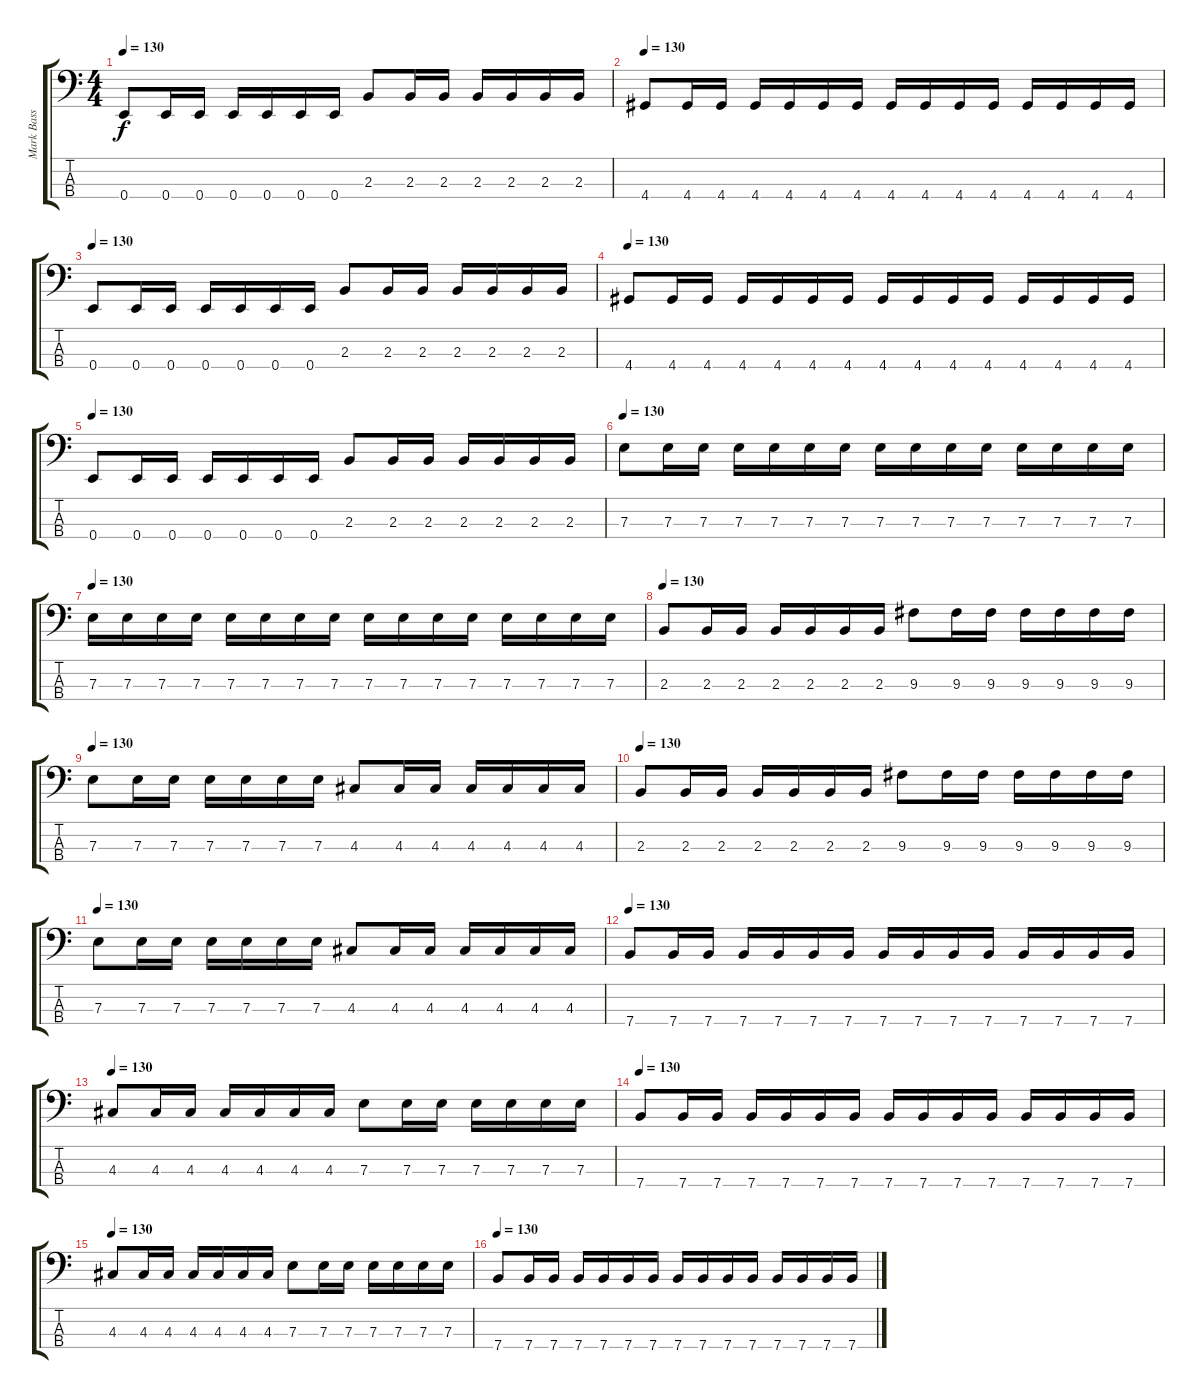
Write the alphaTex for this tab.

\track ("Mark Bass" "Mark Bass") {instrument electricbasspick}
\staff {score tabs}
\tuning (G2 D2 A1 E1) {hide}
\ts (4 4)
\tempo 130
\clef f4
\ks c
0.4.8{dy f} 0.4.16 0.4.16 0.4.16 0.4.16 0.4.16 0.4.16 2.3.8 2.3.16 2.3.16 2.3.16 2.3.16 2.3.16 2.3.16 |
\tempo 130
4.4.8 4.4.16 4.4.16 4.4.16 4.4.16 4.4.16 4.4.16 4.4.16 4.4.16 4.4.16 4.4.16 4.4.16 4.4.16 4.4.16 4.4.16 |
\tempo 130
0.4.8 0.4.16 0.4.16 0.4.16 0.4.16 0.4.16 0.4.16 2.3.8 2.3.16 2.3.16 2.3.16 2.3.16 2.3.16 2.3.16 |
\tempo 130
4.4.8 4.4.16 4.4.16 4.4.16 4.4.16 4.4.16 4.4.16 4.4.16 4.4.16 4.4.16 4.4.16 4.4.16 4.4.16 4.4.16 4.4.16 |
\tempo 130
0.4.8 0.4.16 0.4.16 0.4.16 0.4.16 0.4.16 0.4.16 2.3.8 2.3.16 2.3.16 2.3.16 2.3.16 2.3.16 2.3.16 |
\tempo 130
7.3.8 7.3.16 7.3.16 7.3.16 7.3.16 7.3.16 7.3.16 7.3.16 7.3.16 7.3.16 7.3.16 7.3.16 7.3.16 7.3.16 7.3.16 |
\tempo 130
7.3.16 7.3.16 7.3.16 7.3.16 7.3.16 7.3.16 7.3.16 7.3.16 7.3.16 7.3.16 7.3.16 7.3.16 7.3.16 7.3.16 7.3.16 7.3.16 |
\tempo 130
2.3.8 2.3.16 2.3.16 2.3.16 2.3.16 2.3.16 2.3.16 9.3.8 9.3.16 9.3.16 9.3.16 9.3.16 9.3.16 9.3.16 |
\tempo 130
7.3.8 7.3.16 7.3.16 7.3.16 7.3.16 7.3.16 7.3.16 4.3.8 4.3.16 4.3.16 4.3.16 4.3.16 4.3.16 4.3.16 |
\tempo 130
2.3.8 2.3.16 2.3.16 2.3.16 2.3.16 2.3.16 2.3.16 9.3.8 9.3.16 9.3.16 9.3.16 9.3.16 9.3.16 9.3.16 |
\tempo 130
7.3.8 7.3.16 7.3.16 7.3.16 7.3.16 7.3.16 7.3.16 4.3.8 4.3.16 4.3.16 4.3.16 4.3.16 4.3.16 4.3.16 |
\tempo 130
7.4.8 7.4.16 7.4.16 7.4.16 7.4.16 7.4.16 7.4.16 7.4.16 7.4.16 7.4.16 7.4.16 7.4.16 7.4.16 7.4.16 7.4.16 |
\tempo 130
4.3.8 4.3.16 4.3.16 4.3.16 4.3.16 4.3.16 4.3.16 7.3.8 7.3.16 7.3.16 7.3.16 7.3.16 7.3.16 7.3.16 |
\tempo 130
7.4.8 7.4.16 7.4.16 7.4.16 7.4.16 7.4.16 7.4.16 7.4.16 7.4.16 7.4.16 7.4.16 7.4.16 7.4.16 7.4.16 7.4.16 |
\tempo 130
4.3.8 4.3.16 4.3.16 4.3.16 4.3.16 4.3.16 4.3.16 7.3.8 7.3.16 7.3.16 7.3.16 7.3.16 7.3.16 7.3.16 |
\tempo 130
7.4.8 7.4.16 7.4.16 7.4.16 7.4.16 7.4.16 7.4.16 7.4.16 7.4.16 7.4.16 7.4.16 7.4.16 7.4.16 7.4.16 7.4.16
